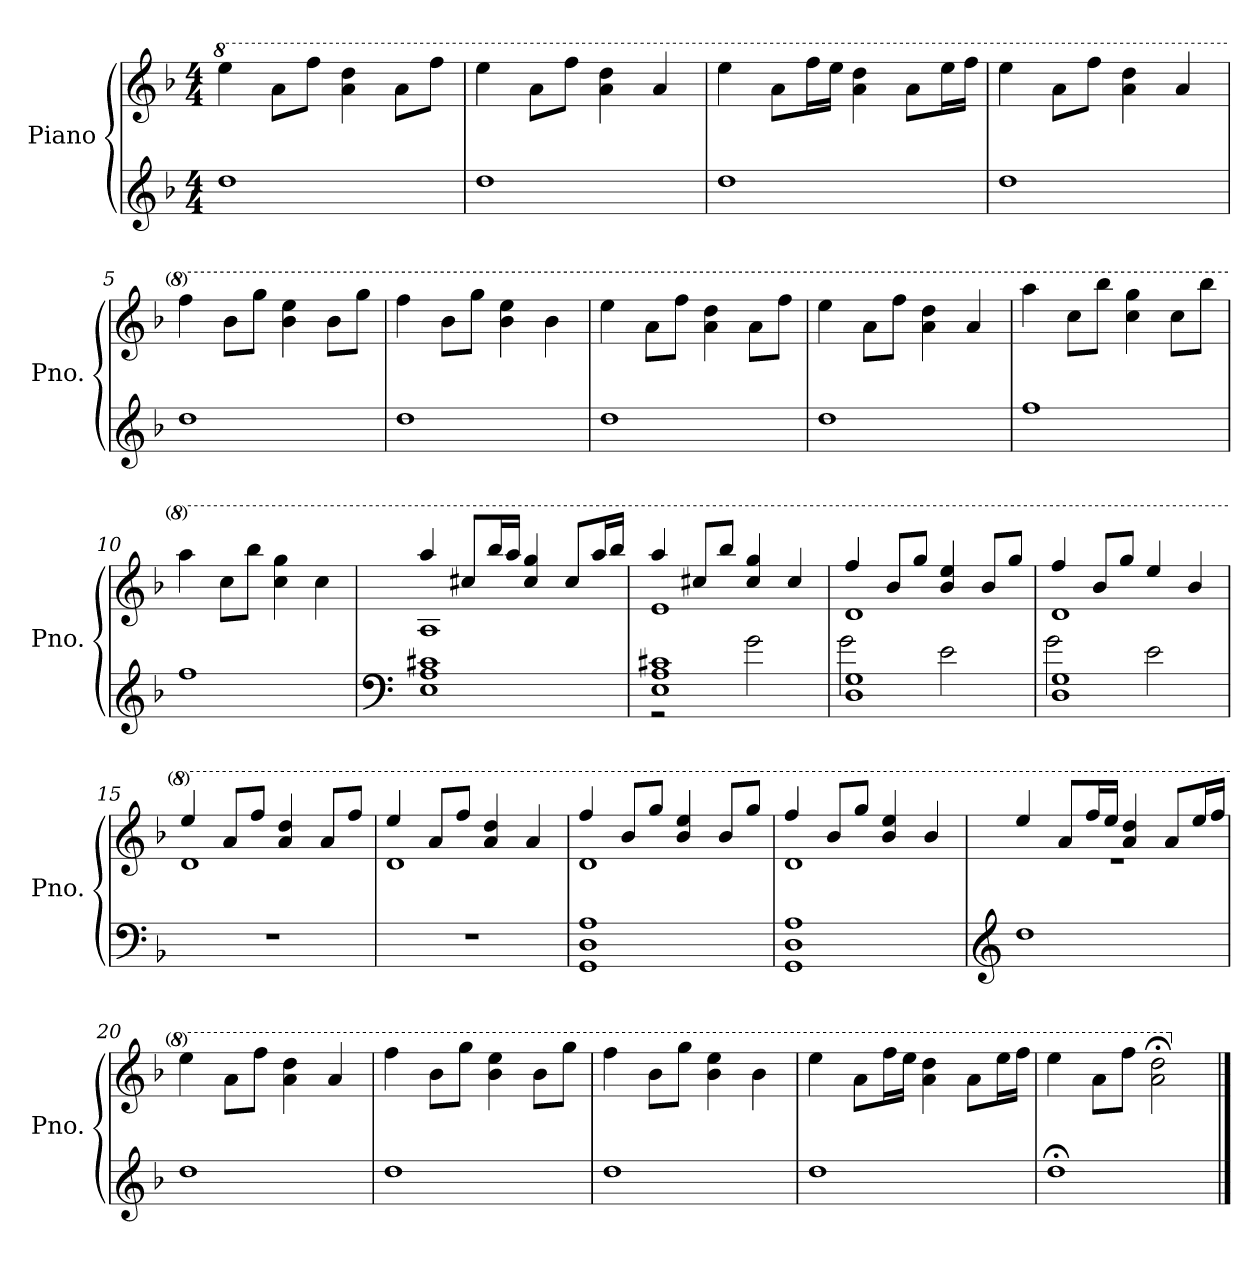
**kern	**kern
*part1	*part1
*staff2	*staff1
*I"Piano	*
*I'Pno.	*
*clefG2	*clefG2
*k[b-]	*k[b-]
*M4/4	*M4/4
*MM100	*MM100
*	*8va
=1	=1
1dd	4eee\
.	8aa\L
.	8fff\J
.	4aa\ 4ddd\
.	8aa\L
.	8fff\J
=2	=2
1dd	4eee\
.	8aa\L
.	8fff\J
.	4aa\ 4ddd\
.	4aa/
=3	=3
1dd	4eee\
.	8aa\L
.	16fff\L
.	16eee\JJ
.	4aa\ 4ddd\
.	8aa\L
.	16eee\L
.	16fff\JJ
=4	=4
1dd	4eee\
.	8aa\L
.	8fff\J
.	4aa\ 4ddd\
.	4aa/
=5	=5
1dd	4fff\
.	8bb-\L
.	8ggg\J
.	4bb-\ 4eee\
.	8bb-\L
.	8ggg\J
=6	=6
1dd	4fff\
.	8bb-\L
.	8ggg\J
.	4bb-\ 4eee\
.	4bb-\
=7	=7
1dd	4eee\
.	8aa\L
.	8fff\J
.	4aa\ 4ddd\
.	8aa\L
.	8fff\J
!!LO:LB:g=z
=8	=8
1dd	4eee\
.	8aa\L
.	8fff\J
.	4aa\ 4ddd\
.	4aa/
=9	=9
1ff	4aaa\
.	8ccc\L
.	8bbb-\J
.	4ccc\ 4ggg\
.	8ccc\L
.	8bbb-\J
=10	=10
1ff	4aaa\
.	8ccc\L
.	8bbb-\J
.	4ccc\ 4ggg\
.	4ccc\
=11	=11
*clefF4	*
*	*MM95
*	*^
1E 1A 1c#X	4aaa/	1a
.	8ccc#X/L	.
.	16bbb-/L	.
.	16aaa/JJ	.
.	4ccc#/ 4ggg/	.
.	8ccc#/L	.
.	16aaa/L	.
.	16bbb-/JJ	.
=12	=12	=12
*^	*	*
1E 1A 1c#X	2r	4aaa/	1ee
.	.	8ccc#X/L	.
.	.	8bbb-/J	.
.	2g\	4ccc#/ 4ggg/	.
.	.	4ccc#/	.
=13	=13	=13	=13
1D 1G	2g\	4fff/	1dd
.	.	8bb-/L	.
.	.	8ggg/J	.
.	2e\	4bb-/ 4eee/	.
.	.	8bb-/L	.
.	.	8ggg/J	.
!!LO:LB:g=z	!!
=14	=14	=14	=14
1D 1G	2g\	4fff/	1dd
.	.	8bb-/L	.
.	.	8ggg/J	.
.	2e\	4eee/	.
.	.	4bb-/	.
*v	*v	*	*
=15	=15	=15
*	*MM90	*
1r	4eee/	1dd
.	8aa/L	.
.	8fff/J	.
.	4aa/ 4ddd/	.
.	8aa/L	.
.	8fff/J	.
=16	=16	=16
1r	4eee/	1dd
.	8aa/L	.
.	8fff/J	.
.	4aa/ 4ddd/	.
.	4aa/	.
=17	=17	=17
*	*MM85	*
1GG 1D 1A	4fff/	1dd
.	8bb-/L	.
.	8ggg/J	.
.	4bb-/ 4eee/	.
.	8bb-/L	.
.	8ggg/J	.
=18	=18	=18
1GG 1D 1A	4fff/	1dd
.	8bb-/L	.
.	8ggg/J	.
.	4bb-/ 4eee/	.
.	4bb-/	.
=19	=19	=19
*clefG2	*	*
*	*MM80	*
1dd	4eee/	1r
.	8aa/L	.
.	16fff/L	.
.	16eee/JJ	.
.	4aa/ 4ddd/	.
.	8aa/L	.
.	16eee/L	.
.	16fff/JJ	.
*	*v	*v
=20	=20
1dd	4eee\
.	8aa\L
.	8fff\J
.	4aa\ 4ddd\
.	4aa/
!!LO:LB:g=z
=21	=21
*	*MM70
1dd	4fff\
.	8bb-\L
.	8ggg\J
.	4bb-\ 4eee\
.	8bb-\L
.	8ggg\J
=22	=22
1dd	4fff\
.	8bb-\L
.	8ggg\J
.	4bb-\ 4eee\
.	4bb-\
=23	=23
*	*MM60
1dd	4eee\
.	8aa\L
.	16fff\L
.	16eee\JJ
.	4aa\ 4ddd\
.	8aa\L
.	16eee\L
.	16fff\JJ
=24	=24
*	*MM50
1dd;<	4eee\
.	8aa\L
.	8fff\J
.	2aa\;< 2ddd\;<
*	*X8va
==	==
*-	*-
